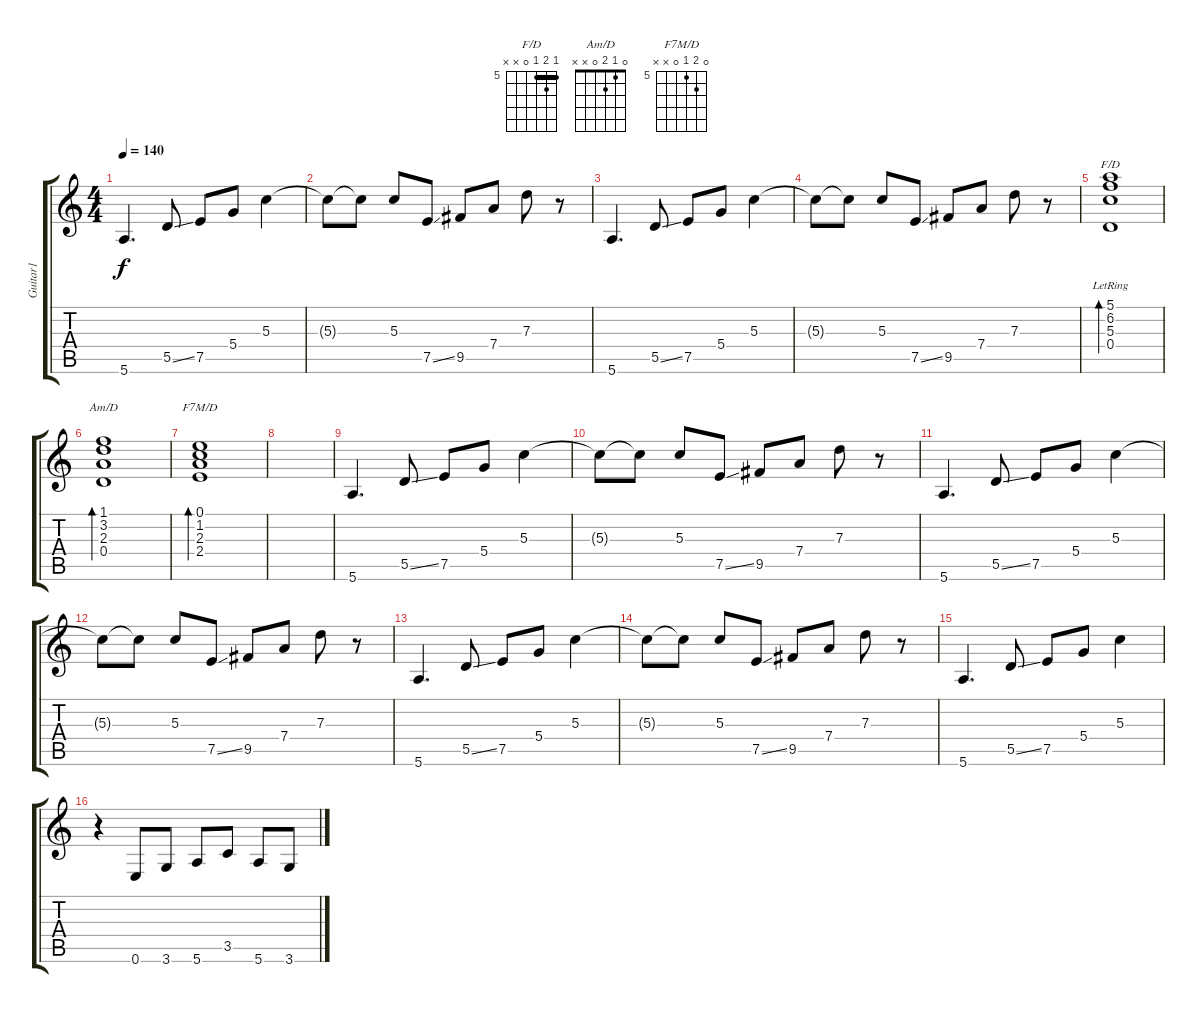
\track ("Guitar1" "Guitar1") {instrument electricguitarclean}
\staff {score tabs}
\tuning (E4 B3 G3 D3 A2 E2) {hide}
\chord ("F/D" 5 6 5 0 x x) {firstfret 5 barre 5}
\chord ("Am/D" 0 1 2 0 x x)
\chord ("F7M/D" 0 6 5 0 x x) {firstfret 5}
\ts (4 4)
\tempo 140
\clef g2
\ks c
5.6.4{d dy f} 5.5{ss}.8 7.5.8 5.4.8 5.3.4 |
5.3{t}.8 5.3{t}.8 5.3.8 7.5{ss}.8 9.5.8 7.4.8 7.3.8 r.8 |
5.6.4{d} 5.5{ss}.8 7.5.8 5.4.8 5.3.4 |
5.3{t}.8 5.3{t}.8 5.3.8 7.5{ss}.8 9.5.8 7.4.8 7.3.8 r.8 |
(5.1 6.2 5.3 0.4{lr}).1{bd 240 ch "F/D"} |
(1.1 3.2 2.3 0.4).1{bd 240 ch "Am/D"} |
(0.1 1.2 2.3 2.4).1{bd 240 ch "F7M/D"} |
|
5.6.4{d} 5.5{ss}.8 7.5.8 5.4.8 5.3.4 |
5.3{t}.8 5.3{t}.8 5.3.8 7.5{ss}.8 9.5.8 7.4.8 7.3.8 r.8 |
5.6.4{d} 5.5{ss}.8 7.5.8 5.4.8 5.3.4 |
5.3{t}.8 5.3{t}.8 5.3.8 7.5{ss}.8 9.5.8 7.4.8 7.3.8 r.8 |
5.6.4{d} 5.5{ss}.8 7.5.8 5.4.8 5.3.4 |
5.3{t}.8 5.3{t}.8 5.3.8 7.5{ss}.8 9.5.8 7.4.8 7.3.8 r.8 |
5.6.4{d} 5.5{ss}.8 7.5.8 5.4.8 5.3.4 |
r.4 0.6.8 3.6.8 5.6.8 3.5.8 5.6.8 3.6.8
